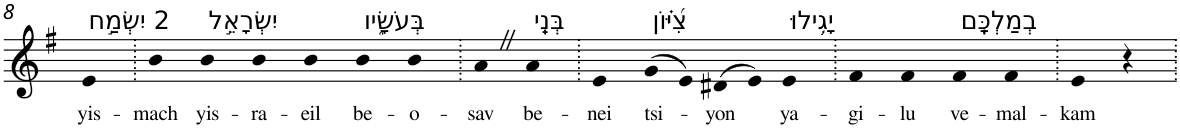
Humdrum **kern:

**kern	**text
*part1	*part1
*staff1	*staff1
*I"Piano	*
*I'Pno	*
!!LO:PB:g=z
*clefG2	*
*k[f#]	*
*G:	*
=8	=8
!LO:TX:a:t=2 יִשְׂמַ֣ח	!
!	!LO:LY:b
4e	yis-
=9.	=9.
!	!LO:LY:b
4b	-mach
!LO:TX:a:t=יִשְׂרָאֵ֣ל	!
!	!LO:LY:b
4b	yis-
!	!LO:LY:b
4b	-ra-
!	!LO:LY:b
4b	-eil
!LO:TX:a:t=בְּעֹשָׂ֑יו	!
!	!LO:LY:b
4b	be-
!	!LO:LY:b
4b	-o-
=10.	=10.
!	!LO:LY:b
4aZ	-sav
!LO:TX:a:t=בְּנֵֽי	!
!	!LO:LY:b
4a	be-
=11.	=11.
!	!LO:LY:b
4e	-nei
!LO:TX:a:t=צִ֝יּ֗וֹן	!
!	!LO:LY:b
(>8g	tsi-
8e)	.
!	!LO:LY:b
(>8d#X	-yon
8e)	.
!LO:TX:a:t=יָגִ֥ילוּ	!
!	!LO:LY:b
4e	ya-
=12.	=12.
!	!LO:LY:b
4f#	-gi-
!	!LO:LY:b
4f#	-lu
!LO:TX:a:t=בְמַלְכָּֽם	!
!	!LO:LY:b
4f#	ve-
!	!LO:LY:b
4f#	-mal-
=13.	=13.
!	!LO:LY:b
4e	-kam
4r	.
=.	=.
*-	*-
